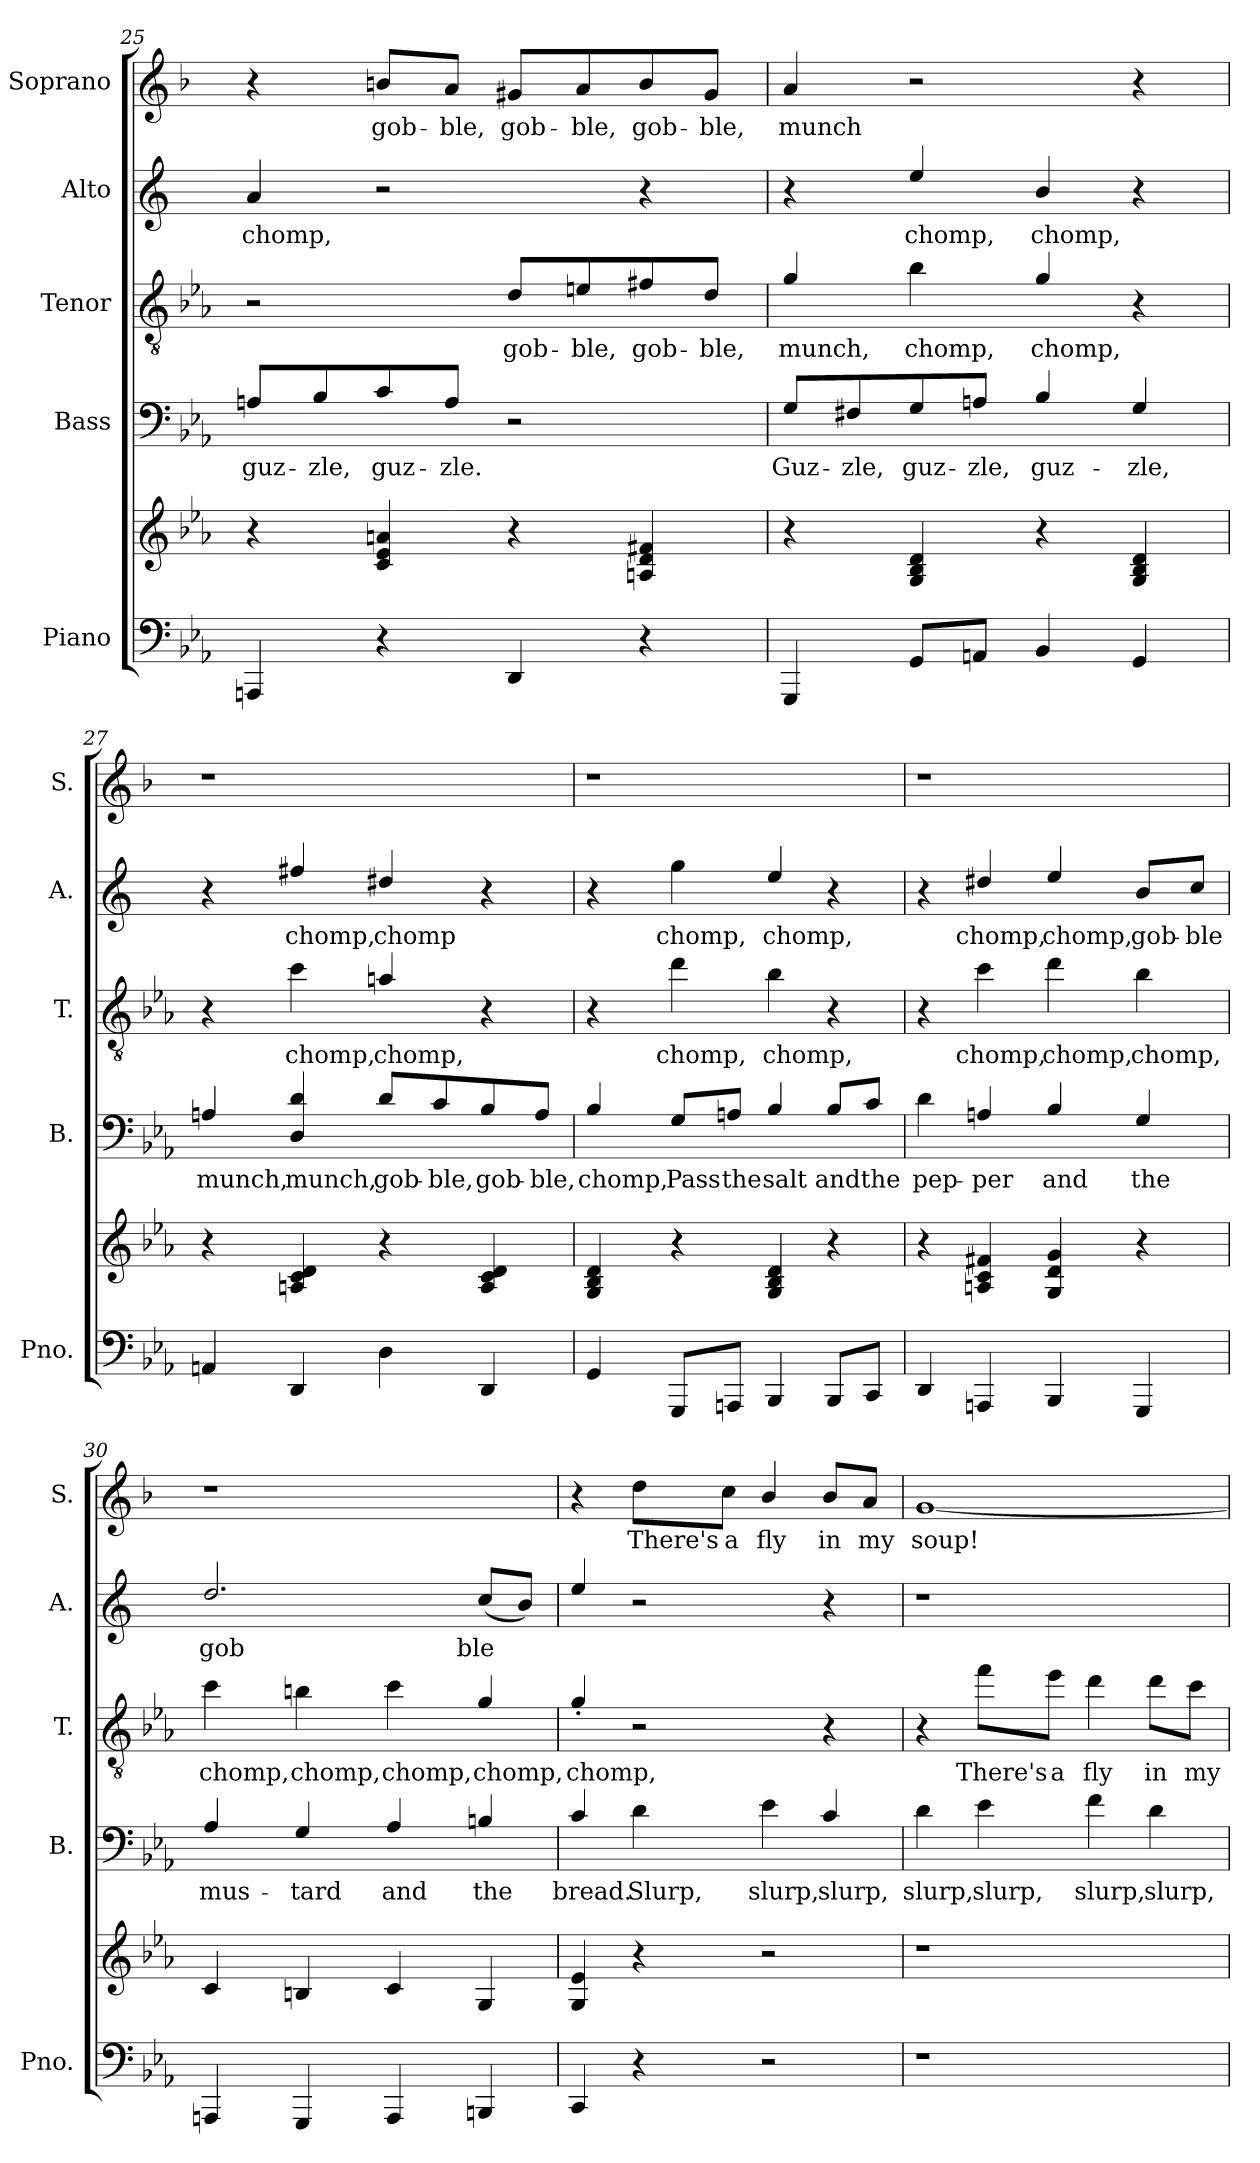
**kern	**kern	**kern	**text	**kern	**text	**kern	**text	**kern	**text
*part5	*part5	*part4	*part4	*part3	*part3	*part2	*part2	*part1	*part1
*staff6	*staff5	*staff4	*staff4	*staff3	*staff3	*staff2	*staff2	*staff1	*staff1
*I"Piano	*	*I"Bass	*	*I"Tenor	*	*I"Alto	*	*I"Soprano	*
*I'Pno.	*	*I'B.	*	*I'T.	*	*I'A.	*	*I'S.	*
*clefF4	*clefG2	*clefF4	*	*clefGv2	*	*clefG2	*	*clefG2	*
*	*	*ITrd12c21	*	*ITrd8c14	*	*ITrd5c9	*	*ITrd1c2	*
*k[b-e-a-]	*k[b-e-a-]	*k[b-e-a-]	*	*k[b-e-a-]	*	*k[b-e-a-]	*	*k[b-e-a-]	*
=25	=25	=25	=25	=25	=25	=25	=25	=25	=25
!	!	!	!LO:LY:b	!	!	!	!LO:LY:b	!	!
4AAAn/	4r	8AAn/L	guz-	2r	.	4c/	chomp,	4r	.
!	!	!	!LO:LY:b	!	!	!	!	!	!
.	.	8BB-/	-zle,	.	.	.	.	.	.
!	!	!	!LO:LY:b	!	!	!	!	!	!LO:LY:b
4r	4c/ 4e-/ 4an/	8C/	guz-	.	.	2r	.	8an/L	gob-
!	!	!	!LO:LY:b	!	!	!	!	!	!LO:LY:b
.	.	8AA/J	-zle.	.	.	.	.	8g/J	-ble,
!	!	!	!	!	!LO:LY:b	!	!	!	!LO:LY:b
4DD/	4r	2r	.	8D/L	gob-	.	.	8f#X/L	gob-
!	!	!	!	!	!LO:LY:b	!	!	!	!LO:LY:b
.	.	.	.	8En/	-ble,	.	.	8g/	-ble,
!	!	!	!	!	!LO:LY:b	!	!	!	!LO:LY:b
4r	4An/ 4d/ 4f#X/	.	.	8F#X/	gob-	4r	.	8a/	gob-
!	!	!	!	!	!LO:LY:b	!	!	!	!LO:LY:b
.	.	.	.	8D/J	-ble,	.	.	8f#/J	-ble,
!!LO:PB:g=z
=26	=26	=26	=26	=26	=26	=26	=26	=26	=26
!	!	!	!LO:LY:b	!	!LO:LY:b	!	!	!	!LO:LY:b
4GGG/	4r	8GG/L	Guz-	4G/	munch,	4r	.	4g/	munch
!	!	!	!LO:LY:b	!	!	!	!	!	!
.	.	8FF#X/	-zle,	.	.	.	.	.	.
!	!	!	!LO:LY:b	!	!LO:LY:b	!	!LO:LY:b	!	!
8GG/L	4G/ 4B-/ 4d/	8GG/	guz-	4B-\	chomp,	4g/	chomp,	2r	.
!	!	!	!LO:LY:b	!	!	!	!	!	!
8AAn/J	.	8AAn/J	-zle,	.	.	.	.	.	.
!	!	!	!LO:LY:b	!	!LO:LY:b	!	!LO:LY:b	!	!
4BB-/	4r	4BB-/	guz-	4G/	chomp,	4d/	chomp,	.	.
!	!	!	!LO:LY:b	!	!	!	!	!	!
4GG/	4G/ 4B-/ 4d/	4GG/	-zle,	4r	.	4r	.	4r	.
=27	=27	=27	=27	=27	=27	=27	=27	=27	=27
!	!	!	!LO:LY:b	!	!	!	!	!	!
4AAn/	4r	4AAn/	munch,	4r	.	4r	.	1r	.
!	!	!	!LO:LY:b	!	!LO:LY:b	!	!LO:LY:b	!	!
4DD/	4An/ 4c/ 4d/	4DD/ 4D/	munch,	4c\	chomp,	4an/	chomp,	.	.
!	!	!	!LO:LY:b	!	!LO:LY:b	!	!LO:LY:b	!	!
4D\	4r	8D/L	gob-	4An/	chomp,	4f#X/	chomp	.	.
!	!	!	!LO:LY:b	!	!	!	!	!	!
.	.	8C/	-ble,	.	.	.	.	.	.
!	!	!	!LO:LY:b	!	!	!	!	!	!
4DD/	4A/ 4c/ 4d/	8BB-/	gob-	4r	.	4r	.	.	.
!	!	!	!LO:LY:b	!	!	!	!	!	!
.	.	8AA/J	-ble,	.	.	.	.	.	.
=28	=28	=28	=28	=28	=28	=28	=28	=28	=28
!	!	!	!LO:LY:b	!	!	!	!	!	!
4GG/	4G/ 4B-/ 4d/	4BB-/	chomp,	4r	.	4r	.	1r	.
!	!	!	!LO:LY:b	!	!LO:LY:b	!	!LO:LY:b	!	!
8GGG/L	4r	8GG/L	Pass	4d\	chomp,	4b-\	chomp,	.	.
!	!	!	!LO:LY:b	!	!	!	!	!	!
8AAAn/J	.	8AAn/J	the	.	.	.	.	.	.
!	!	!	!LO:LY:b	!	!LO:LY:b	!	!LO:LY:b	!	!
4BBB-/	4G/ 4B-/ 4d/	4BB-/	salt	4B-\	chomp,	4g/	chomp,	.	.
!	!	!	!LO:LY:b	!	!	!	!	!	!
8BBB-/L	4r	8BB-/L	and	4r	.	4r	.	.	.
!	!	!	!LO:LY:b	!	!	!	!	!	!
8CC/J	.	8C/J	the	.	.	.	.	.	.
!!LO:PB:g=z
=29	=29	=29	=29	=29	=29	=29	=29	=29	=29
!	!	!	!LO:LY:b	!	!	!	!	!	!
4DD/	4r	4D\	pep-	4r	.	4r	.	1r	.
!	!	!	!LO:LY:b	!	!LO:LY:b	!	!LO:LY:b	!	!
4AAAn/	4An/ 4c/ 4f#X/	4AAn/	-per	4c\	chomp,	4f#X/	chomp,	.	.
!	!	!	!LO:LY:b	!	!LO:LY:b	!	!LO:LY:b	!	!
4BBB-/	4G/ 4d/ 4g/	4BB-/	and	4d\	chomp,	4g/	chomp,	.	.
!	!	!	!LO:LY:b	!	!LO:LY:b	!	!LO:LY:b	!	!
4GGG/	4r	4GG/	the	4B-\	chomp,	8d/L	gob-	.	.
!	!	!	!	!	!	!	!LO:LY:b	!	!
.	.	.	.	.	.	8e-/J	-ble	.	.
=30	=30	=30	=30	=30	=30	=30	=30	=30	=30
!	!	!	!LO:LY:b	!	!LO:LY:b	!	!LO:LY:b	!	!
4AAAn/	4c/	4AA-/	mus-	4c\	chomp,	2.f/	gob	1r	.
!	!	!	!LO:LY:b	!	!LO:LY:b	!	!	!	!
4GGG/	4Bn/	4GG/	-tard	4Bn\	chomp,	.	.	.	.
!	!	!	!LO:LY:b	!	!LO:LY:b	!	!	!	!
4AAA/	4c/	4AA-/	and	4c\	chomp,	.	.	.	.
!	!	!	!LO:LY:b	!	!LO:LY:b	!	!LO:LY:b	!	!
4BBBn/	4G/	4BBn/	the	4G/	chomp,	(<8e-/L	ble	.	.
.	.	.	.	.	.	8d/J)	.	.	.
=31	=31	=31	=31	=31	=31	=31	=31	=31	=31
!	!	!	!LO:LY:b	!	!LO:LY:b	!	!	!	!
4CC/	4G/ 4e-/	4C/	bread.	4G'/	chomp,	4g/	.	4r	.
!	!	!	!LO:LY:b	!	!	!	!	!	!LO:LY:b
4r	4r	4D\	Slurp,	2r	.	2r	.	8cc\L	There's
!	!	!	!	!	!	!	!	!	!LO:LY:b
.	.	.	.	.	.	.	.	8b-\J	a
!	!	!	!LO:LY:b	!	!	!	!	!	!LO:LY:b
2r	2r	4E-\	slurp,	.	.	.	.	4a-/	fly
!	!	!	!LO:LY:b	!	!	!	!	!	!LO:LY:b
.	.	4C/	slurp,	4r	.	4r	.	8a-/L	in
!	!	!	!	!	!	!	!	!	!LO:LY:b
.	.	.	.	.	.	.	.	8g/J	my
!!LO:PB:g=z
=32	=32	=32	=32	=32	=32	=32	=32	=32	=32
!	!	!	!LO:LY:b	!	!	!	!	!	!LO:LY:b
1r	1r	4D\	slurp,	4r	.	1r	.	[1f	soup!
!	!	!	!LO:LY:b	!	!LO:LY:b	!	!	!	!
.	.	4E-\	slurp,	8f\L	There's	.	.	.	.
!	!	!	!	!	!LO:LY:b	!	!	!	!
.	.	.	.	8e-\J	a	.	.	.	.
!	!	!	!LO:LY:b	!	!LO:LY:b	!	!	!	!
.	.	4F\	slurp,	4d\	fly	.	.	.	.
!	!	!	!LO:LY:b	!	!LO:LY:b	!	!	!	!
.	.	4D\	slurp,	8d\L	in	.	.	.	.
!	!	!	!	!	!LO:LY:b	!	!	!	!
.	.	.	.	8c\J	my	.	.	.	.
=	=	=	=	=	=	=	=	=	=
*-	*-	*-	*-	*-	*-	*-	*-	*-	*-
